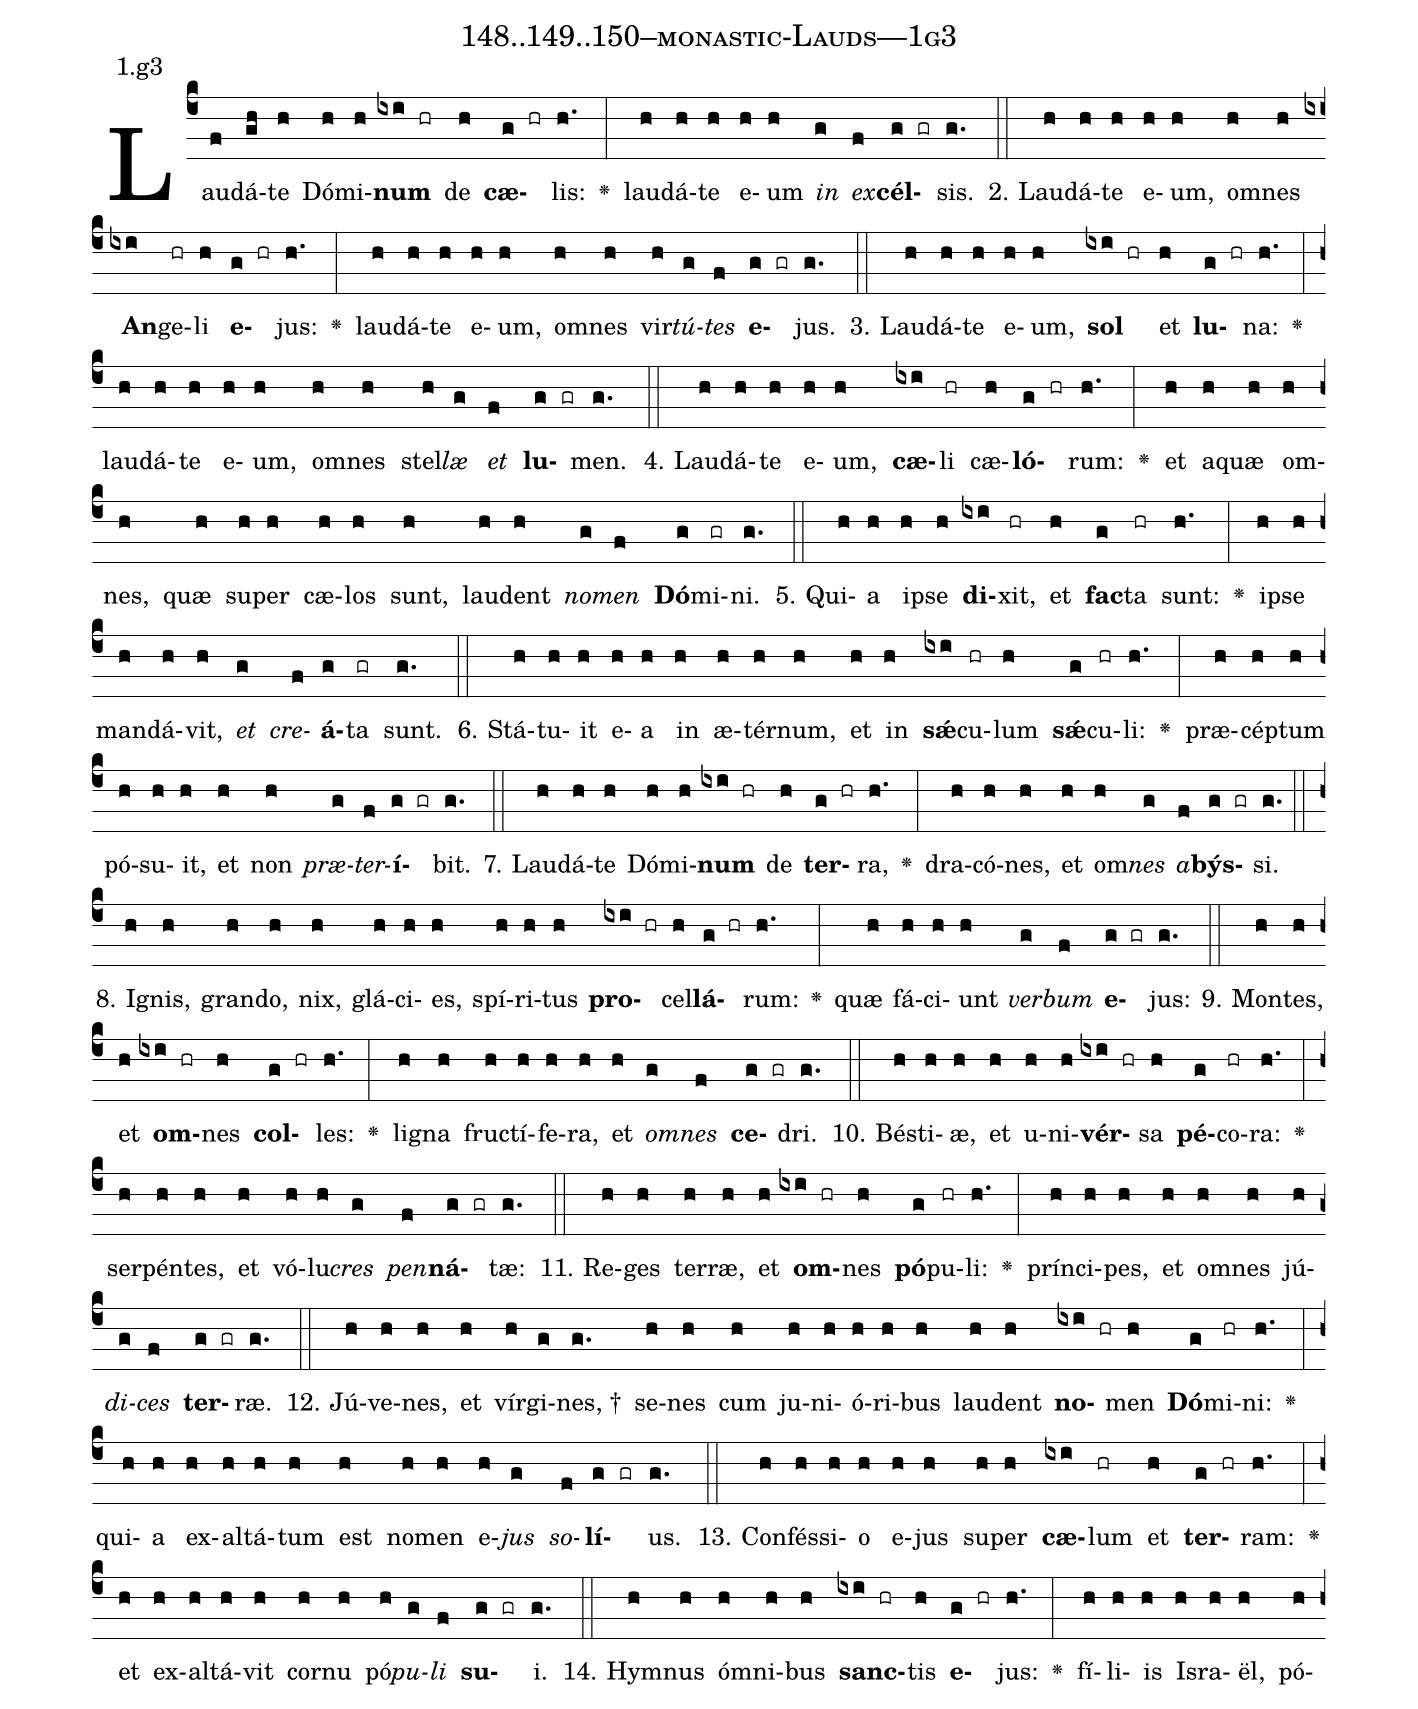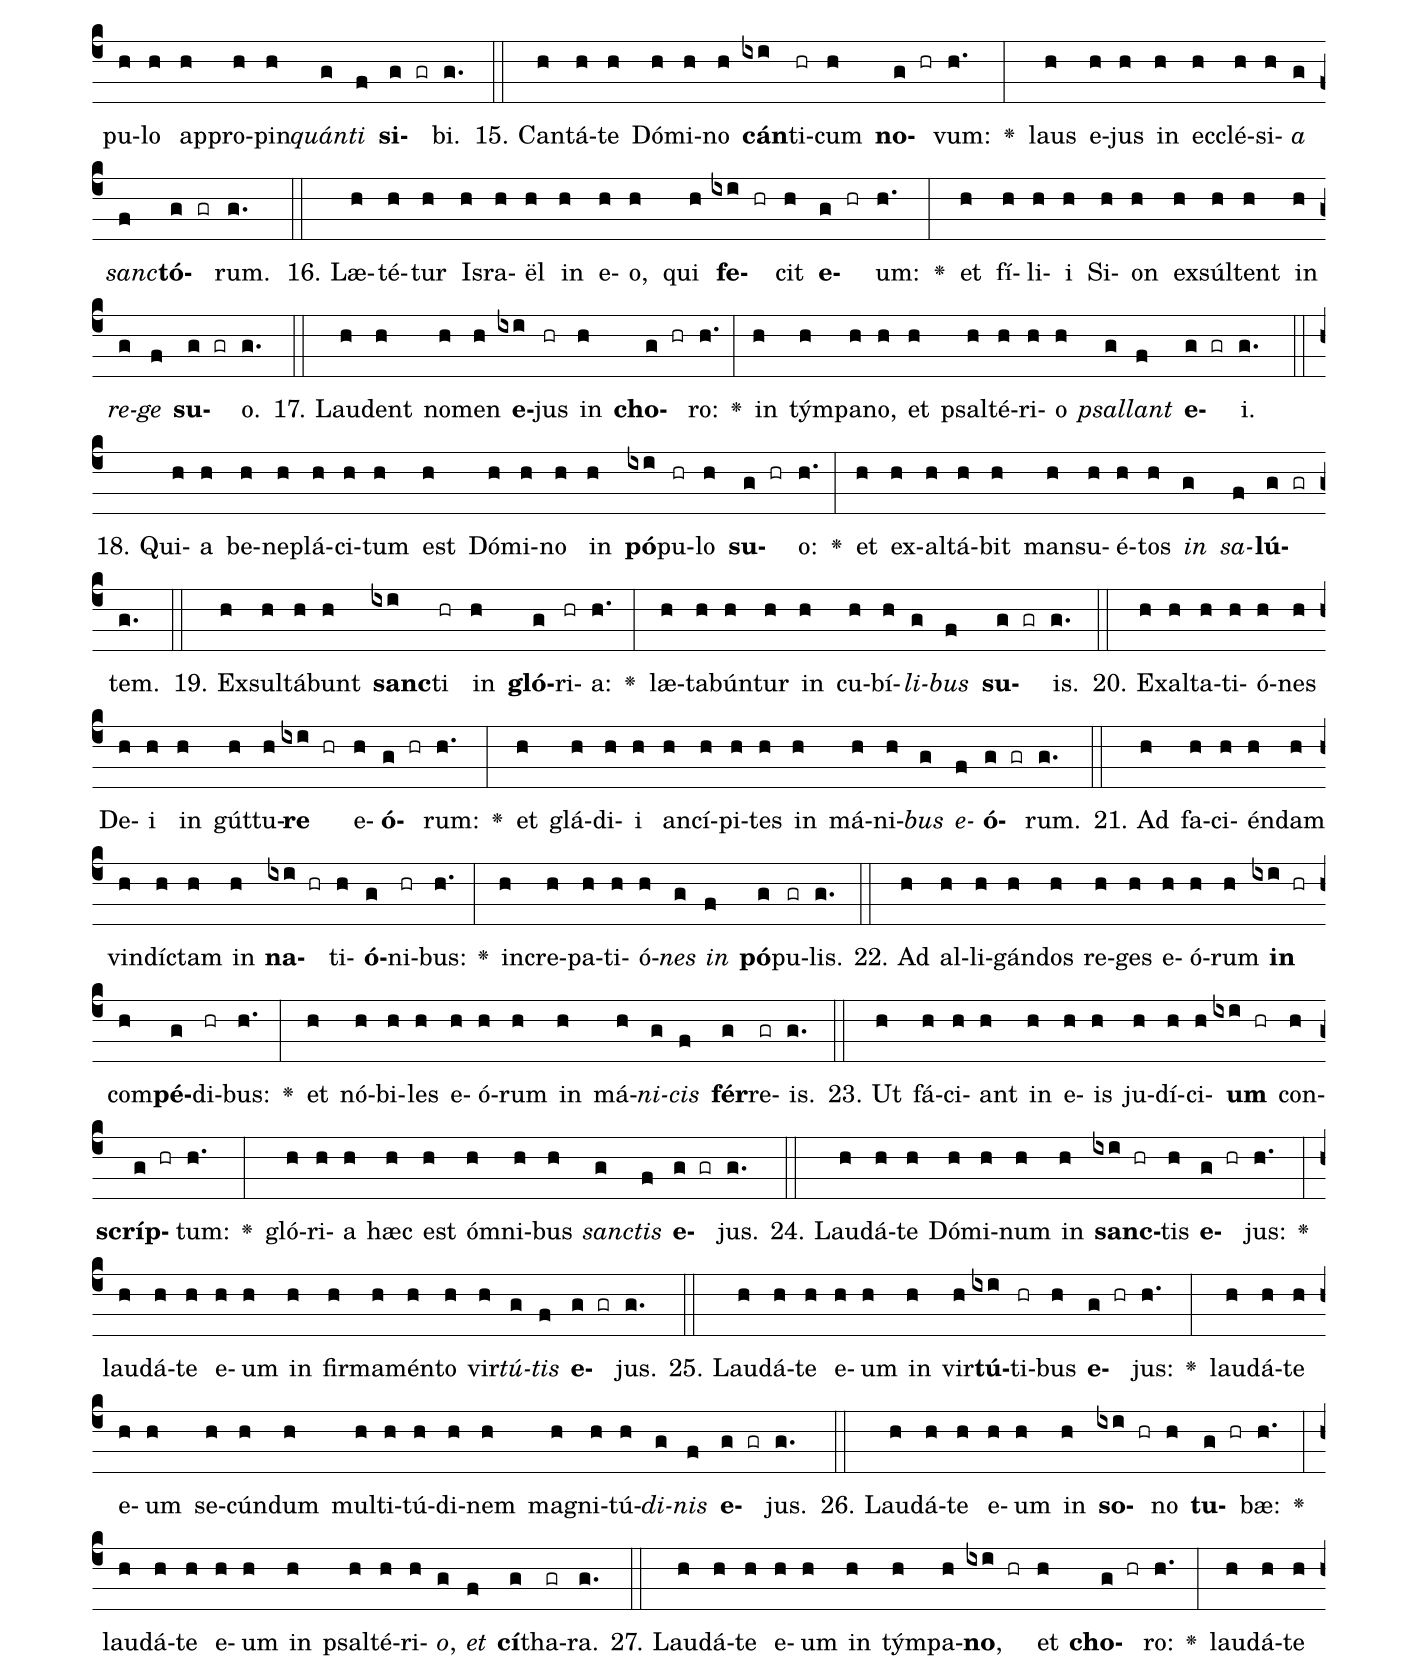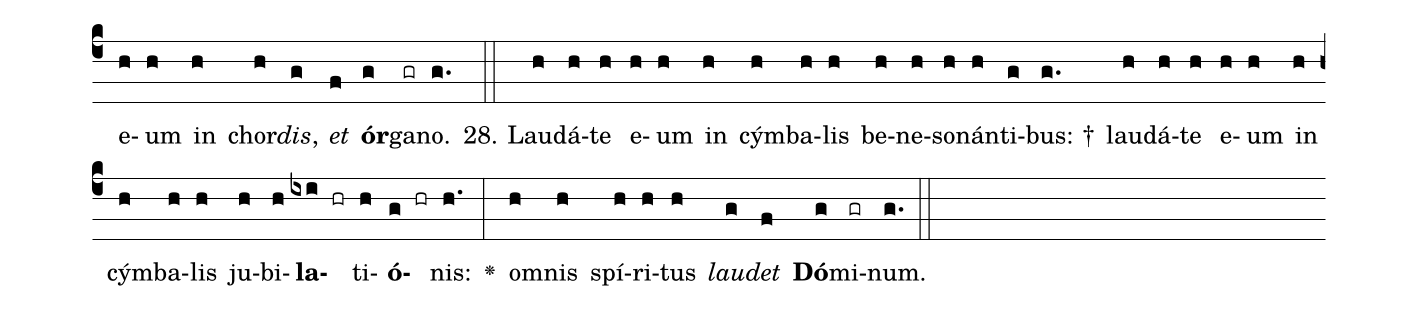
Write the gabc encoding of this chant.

name: 148..149..150--monastic-Lauds---1g3;
annotation: 1.g3;
%%
(c4)Lau(f)dá(gh)te(h) Dó(h)mi(h)<b>num</b>(ixi hr) de(h) <b>cæ</b>(g hr)lis:(h.) <v>\greheightstar</v>(:) lau(h)dá(h)te(h) e(h)um(h) <i>in</i>(g) <i>ex</i>(f)<b>cél</b>(g gr)sis.(g.) (::)
2. Lau(h)dá(h)te(h) e(h)um,(h) om(h)nes(h) <b>An</b>(ixi)ge(hr)li(h) <b>e</b>(g hr)jus:(h.) <v>\greheightstar</v>(:) lau(h)dá(h)te(h) e(h)um,(h) om(h)nes(h) vir(h)<i>tú</i>(g)<i>tes</i>(f) <b>e</b>(g gr)jus.(g.) (::)
3. Lau(h)dá(h)te(h) e(h)um,(h) <b>sol</b>(ixi hr) et(h) <b>lu</b>(g hr)na:(h.) <v>\greheightstar</v>(:) lau(h)dá(h)te(h) e(h)um,(h) om(h)nes(h) stel(h)<i>læ</i>(g) <i>et</i>(f) <b>lu</b>(g gr)men.(g.) (::)
4. Lau(h)dá(h)te(h) e(h)um,(h) <b>cæ</b>(ixi)li(hr) cæ(h)<b>ló</b>(g hr)rum:(h.) <v>\greheightstar</v>(:) et(h) a(h)quæ(h) om(h)nes,(h) quæ(h) su(h)per(h) cæ(h)los(h) sunt,(h) lau(h)dent(h) <i>no</i>(g)<i>men</i>(f) <b>Dó</b>(g)mi(gr)ni.(g.) (::)
5. Qui(h)a(h) ip(h)se(h) <b>di</b>(ixi)xit,(hr) et(h) <b>fac</b>(g)ta(hr) sunt:(h.) <v>\greheightstar</v>(:) ip(h)se(h) man(h)dá(h)vit,(h) <i>et</i>(g) <i>cre</i>(f)<b>á</b>(g)ta(gr) sunt.(g.) (::)
6. Stá(h)tu(h)it(h) e(h)a(h) in(h) æ(h)tér(h)num,(h) et(h) in(h) <b>sǽ</b>(ixi)cu(hr)lum(h) <b>sǽ</b>(g)cu(hr)li:(h.) <v>\greheightstar</v>(:) præ(h)cép(h)tum(h) pó(h)su(h)it,(h) et(h) non(h) <i>præ</i>(g)<i>ter</i>(f)<b>í</b>(g gr)bit.(g.) (::)
7. Lau(h)dá(h)te(h) Dó(h)mi(h)<b>num</b>(ixi hr) de(h) <b>ter</b>(g hr)ra,(h.) <v>\greheightstar</v>(:) dra(h)có(h)nes,(h) et(h) om(h)<i>nes</i>(g) <i>a</i>(f)<b>býs</b>(g gr)si.(g.) (::)
8. I(h)gnis,(h) gran(h)do,(h) nix,(h) glá(h)ci(h)es,(h) spí(h)ri(h)tus(h) <b>pro</b>(ixi hr)cel(h)<b>lá</b>(g hr)rum:(h.) <v>\greheightstar</v>(:) quæ(h) fá(h)ci(h)unt(h) <i>ver</i>(g)<i>bum</i>(f) <b>e</b>(g gr)jus:(g.) (::)
9. Mon(h)tes,(h) et(h) <b>om</b>(ixi hr)nes(h) <b>col</b>(g hr)les:(h.) <v>\greheightstar</v>(:) li(h)gna(h) fruc(h)tí(h)fe(h)ra,(h) et(h) <i>om</i>(g)<i>nes</i>(f) <b>ce</b>(g gr)dri.(g.) (::)
10. Bés(h)ti(h)æ,(h) et(h) u(h)ni(h)<b>vér</b>(ixi hr)sa(h) <b>pé</b>(g)co(hr)ra:(h.) <v>\greheightstar</v>(:) ser(h)pén(h)tes,(h) et(h) vó(h)lu(h)<i>cres</i>(g) <i>pen</i>(f)<b>ná</b>(g gr)tæ:(g.) (::)
11. Re(h)ges(h) ter(h)ræ,(h) et(h) <b>om</b>(ixi hr)nes(h) <b>pó</b>(g)pu(hr)li:(h.) <v>\greheightstar</v>(:) prín(h)ci(h)pes,(h) et(h) om(h)nes(h) jú(h)<i>di</i>(g)<i>ces</i>(f) <b>ter</b>(g gr)ræ.(g.) (::)
12. Jú(h)ve(h)nes,(h) et(h) vír(h)gi(g)nes, †(g.) se(h)nes(h) cum(h) ju(h)ni(h)ó(h)ri(h)bus(h) lau(h)dent(h) <b>no</b>(ixi hr)men(h) <b>Dó</b>(g)mi(hr)ni:(h.) <v>\greheightstar</v>(:) qui(h)a(h) ex(h)al(h)tá(h)tum(h) est(h) no(h)men(h) e(h)<i>jus</i>(g) <i>so</i>(f)<b>lí</b>(g gr)us.(g.) (::)
13. Con(h)fés(h)si(h)o(h) e(h)jus(h) su(h)per(h) <b>cæ</b>(ixi)lum(hr) et(h) <b>ter</b>(g hr)ram:(h.) <v>\greheightstar</v>(:) et(h) ex(h)al(h)tá(h)vit(h) cor(h)nu(h) pó(h)<i>pu</i>(g)<i>li</i>(f) <b>su</b>(g gr)i.(g.) (::)
14. Hym(h)nus(h) óm(h)ni(h)bus(h) <b>sanc</b>(ixi hr)tis(h) <b>e</b>(g hr)jus:(h.) <v>\greheightstar</v>(:) fí(h)li(h)is(h) Is(h)ra(h)ël,(h) pó(h)pu(h)lo(h) ap(h)pro(h)pin(h)<i>quán</i>(g)<i>ti</i>(f) <b>si</b>(g gr)bi.(g.) (::)
15. Can(h)tá(h)te(h) Dó(h)mi(h)no(h) <b>cán</b>(ixi)ti(hr)cum(h) <b>no</b>(g hr)vum:(h.) <v>\greheightstar</v>(:) laus(h) e(h)jus(h) in(h) ec(h)clé(h)si(h)<i>a</i>(g) <i>sanc</i>(f)<b>tó</b>(g gr)rum.(g.) (::)
16. Læ(h)té(h)tur(h) Is(h)ra(h)ël(h) in(h) e(h)o,(h) qui(h) <b>fe</b>(ixi hr)cit(h) <b>e</b>(g hr)um:(h.) <v>\greheightstar</v>(:) et(h) fí(h)li(h)i(h) Si(h)on(h) ex(h)súl(h)tent(h) in(h) <i>re</i>(g)<i>ge</i>(f) <b>su</b>(g gr)o.(g.) (::)
17. Lau(h)dent(h) no(h)men(h) <b>e</b>(ixi)jus(hr) in(h) <b>cho</b>(g hr)ro:(h.) <v>\greheightstar</v>(:) in(h) tým(h)pa(h)no,(h) et(h) psal(h)té(h)ri(h)o(h) <i>psal</i>(g)<i>lant</i>(f) <b>e</b>(g gr)i.(g.) (::)
18. Qui(h)a(h) be(h)ne(h)plá(h)ci(h)tum(h) est(h) Dó(h)mi(h)no(h) in(h) <b>pó</b>(ixi)pu(hr)lo(h) <b>su</b>(g hr)o:(h.) <v>\greheightstar</v>(:) et(h) ex(h)al(h)tá(h)bit(h) man(h)su(h)é(h)tos(h) <i>in</i>(g) <i>sa</i>(f)<b>lú</b>(g gr)tem.(g.) (::)
19. Ex(h)sul(h)tá(h)bunt(h) <b>sanc</b>(ixi)ti(hr) in(h) <b>gló</b>(g)ri(hr)a:(h.) <v>\greheightstar</v>(:) læ(h)ta(h)bún(h)tur(h) in(h) cu(h)bí(h)<i>li</i>(g)<i>bus</i>(f) <b>su</b>(g gr)is.(g.) (::)
20. Ex(h)al(h)ta(h)ti(h)ó(h)nes(h) De(h)i(h) in(h) gút(h)tu(h)<b>re</b>(ixi hr) e(h)<b>ó</b>(g hr)rum:(h.) <v>\greheightstar</v>(:) et(h) glá(h)di(h)i(h) an(h)cí(h)pi(h)tes(h) in(h) má(h)ni(h)<i>bus</i>(g) <i>e</i>(f)<b>ó</b>(g gr)rum.(g.) (::)
21. Ad(h) fa(h)ci(h)én(h)dam(h) vin(h)díc(h)tam(h) in(h) <b>na</b>(ixi hr)ti(h)<b>ó</b>(g)ni(hr)bus:(h.) <v>\greheightstar</v>(:) in(h)cre(h)pa(h)ti(h)ó(h)<i>nes</i>(g) <i>in</i>(f) <b>pó</b>(g)pu(gr)lis.(g.) (::)
22. Ad(h) al(h)li(h)gán(h)dos(h) re(h)ges(h) e(h)ó(h)rum(h) <b>in</b>(ixi hr) com(h)<b>pé</b>(g)di(hr)bus:(h.) <v>\greheightstar</v>(:) et(h) nó(h)bi(h)les(h) e(h)ó(h)rum(h) in(h) má(h)<i>ni</i>(g)<i>cis</i>(f) <b>fér</b>(g)re(gr)is.(g.) (::)
23. Ut(h) fá(h)ci(h)ant(h) in(h) e(h)is(h) ju(h)dí(h)ci(h)<b>um</b>(ixi hr) con(h)<b>scríp</b>(g hr)tum:(h.) <v>\greheightstar</v>(:) gló(h)ri(h)a(h) hæc(h) est(h) óm(h)ni(h)bus(h) <i>sanc</i>(g)<i>tis</i>(f) <b>e</b>(g gr)jus.(g.) (::)
24. Lau(h)dá(h)te(h) Dó(h)mi(h)num(h) in(h) <b>sanc</b>(ixi hr)tis(h) <b>e</b>(g hr)jus:(h.) <v>\greheightstar</v>(:) lau(h)dá(h)te(h) e(h)um(h) in(h) fir(h)ma(h)mén(h)to(h) vir(h)<i>tú</i>(g)<i>tis</i>(f) <b>e</b>(g gr)jus.(g.) (::)
25. Lau(h)dá(h)te(h) e(h)um(h) in(h) vir(h)<b>tú</b>(ixi)ti(hr)bus(h) <b>e</b>(g hr)jus:(h.) <v>\greheightstar</v>(:) lau(h)dá(h)te(h) e(h)um(h) se(h)cún(h)dum(h) mul(h)ti(h)tú(h)di(h)nem(h) ma(h)gni(h)tú(h)<i>di</i>(g)<i>nis</i>(f) <b>e</b>(g gr)jus.(g.) (::)
26. Lau(h)dá(h)te(h) e(h)um(h) in(h) <b>so</b>(ixi hr)no(h) <b>tu</b>(g hr)bæ:(h.) <v>\greheightstar</v>(:) lau(h)dá(h)te(h) e(h)um(h) in(h) psal(h)té(h)ri(h)<i>o</i>,(g) <i>et</i>(f) <b>cí</b>(g)tha(gr)ra.(g.) (::)
27. Lau(h)dá(h)te(h) e(h)um(h) in(h) tým(h)pa(h)<b>no</b>,(ixi hr) et(h) <b>cho</b>(g hr)ro:(h.) <v>\greheightstar</v>(:) lau(h)dá(h)te(h) e(h)um(h) in(h) chor(h)<i>dis</i>,(g) <i>et</i>(f) <b>ór</b>(g)ga(gr)no.(g.) (::)
28. Lau(h)dá(h)te(h) e(h)um(h) in(h) cým(h)ba(h)lis(h) be(h)ne(h)so(h)nán(h)ti(g)bus: †(g.) lau(h)dá(h)te(h) e(h)um(h) in(h) cým(h)ba(h)lis(h) ju(h)bi(h)<b>la</b>(ixi hr)ti(h)<b>ó</b>(g hr)nis:(h.) <v>\greheightstar</v>(:) om(h)nis(h) spí(h)ri(h)tus(h) <i>lau</i>(g)<i>det</i>(f) <b>Dó</b>(g)mi(gr)num.(g.) (::)
